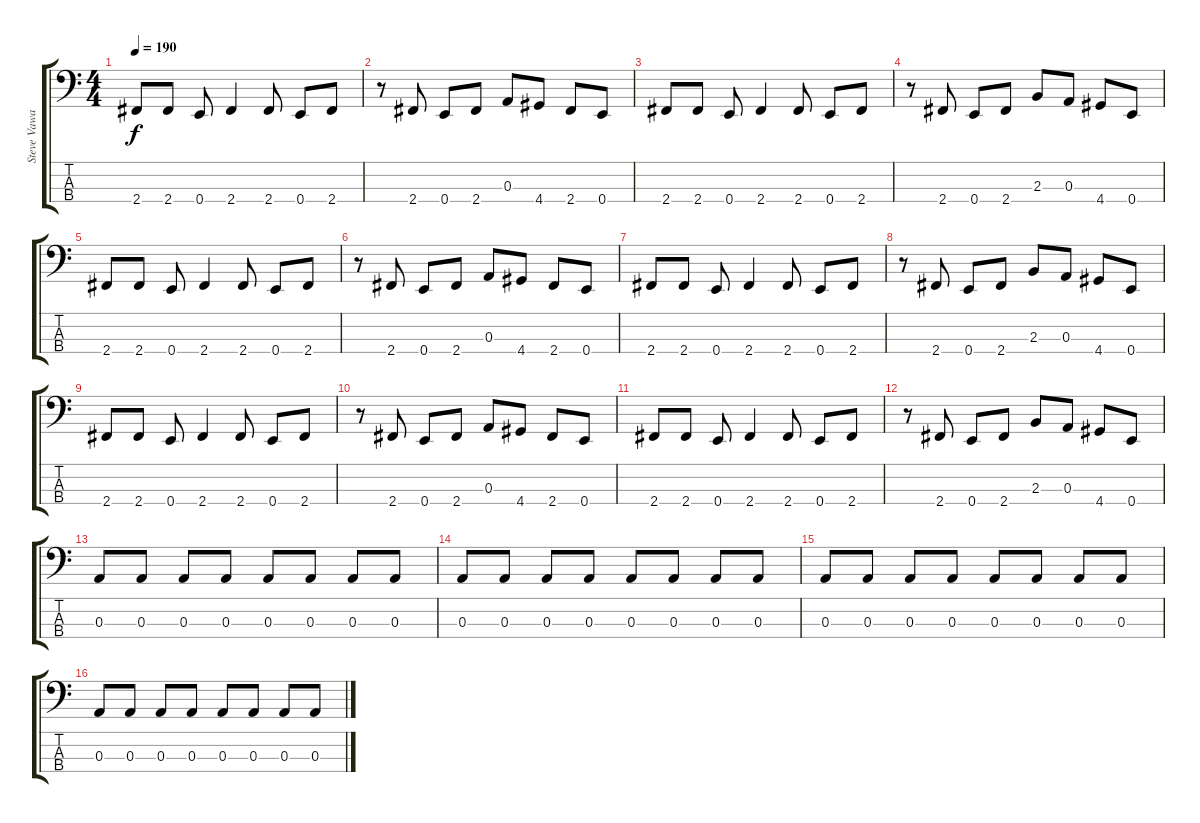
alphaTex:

\track ("Steve Vawamas bass" "Steve Vawa") {instrument electricbassfinger}
\staff {score tabs}
\tuning (G2 D2 A1 E1) {hide}
\ts (4 4)
\tempo 190
\clef f4
\ks c
2.4.8{dy f} 2.4.8 0.4.8 2.4.4 2.4.8 0.4.8 2.4.8 |
r.8 2.4.8 0.4.8 2.4.8 0.3.8 4.4.8 2.4.8 0.4.8 |
2.4.8 2.4.8 0.4.8 2.4.4 2.4.8 0.4.8 2.4.8 |
r.8 2.4.8 0.4.8 2.4.8 2.3.8 0.3.8 4.4.8 0.4.8 |
2.4.8 2.4.8 0.4.8 2.4.4 2.4.8 0.4.8 2.4.8 |
r.8 2.4.8 0.4.8 2.4.8 0.3.8 4.4.8 2.4.8 0.4.8 |
2.4.8 2.4.8 0.4.8 2.4.4 2.4.8 0.4.8 2.4.8 |
r.8 2.4.8 0.4.8 2.4.8 2.3.8 0.3.8 4.4.8 0.4.8 |
2.4.8 2.4.8 0.4.8 2.4.4 2.4.8 0.4.8 2.4.8 |
r.8 2.4.8 0.4.8 2.4.8 0.3.8 4.4.8 2.4.8 0.4.8 |
2.4.8 2.4.8 0.4.8 2.4.4 2.4.8 0.4.8 2.4.8 |
r.8 2.4.8 0.4.8 2.4.8 2.3.8 0.3.8 4.4.8 0.4.8 |
0.3.8 0.3.8 0.3.8 0.3.8 0.3.8 0.3.8 0.3.8 0.3.8 |
0.3.8 0.3.8 0.3.8 0.3.8 0.3.8 0.3.8 0.3.8 0.3.8 |
0.3.8 0.3.8 0.3.8 0.3.8 0.3.8 0.3.8 0.3.8 0.3.8 |
0.3.8 0.3.8 0.3.8 0.3.8 0.3.8 0.3.8 0.3.8 0.3.8
